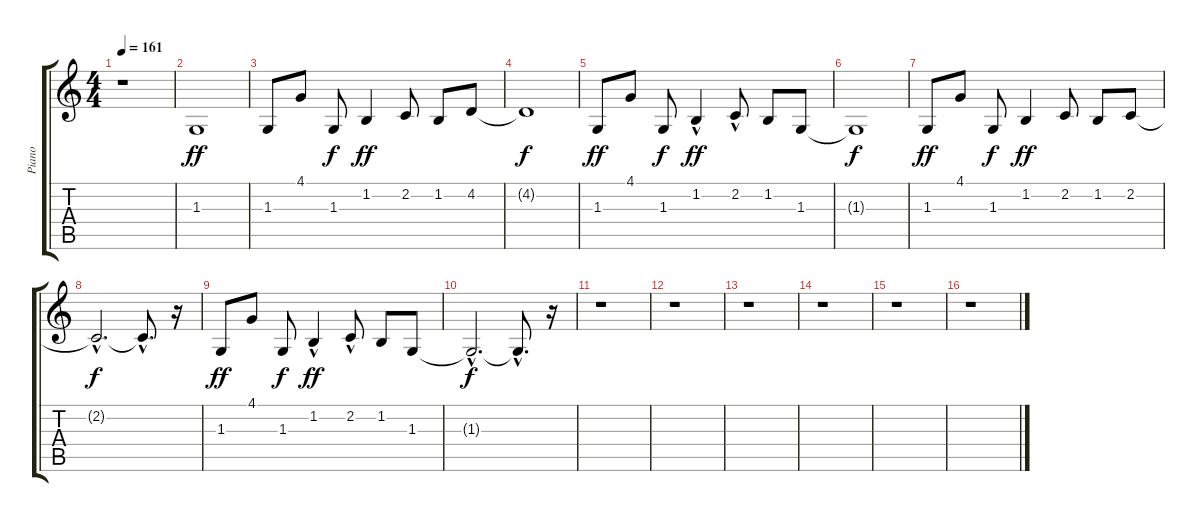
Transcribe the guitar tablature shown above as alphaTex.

\track ("Piano" "Piano") {instrument electricgrandpiano}
\staff {score tabs}
\tuning (Eb4 Bb3 Gb3 Db3 Ab2 Eb2) {hide}
\ts (4 4)
\tempo 161
\clef g2
\ks c
r.1{dy f} |
1.3.1{dy ff volume 12 balance 8} |
1.3.8 4.1.8 1.3.8{dy f} 1.2.4{dy ff} 2.2.8 1.2.8 4.2.8 |
4.2{t}.1{dy f} |
1.3.8{dy ff} 4.1.8 1.3.8{dy f} 1.2{hac}.4{dy ff} 2.2{hac}.8 1.2.8 1.3.8 |
1.3{t}.1{dy f} |
1.3.8{dy ff} 4.1.8 1.3.8{dy f} 1.2.4{dy ff} 2.2.8 1.2.8 2.2.8 |
2.2{hac t}.2{d dy f} 2.2{hac t}.8{d} r.16 |
1.3.8{dy ff} 4.1.8 1.3.8{dy f} 1.2{hac}.4{dy ff} 2.2{hac}.8 1.2.8 1.3.8 |
1.3{hac t}.2{d dy f} 1.3{hac t}.8{d} r.16 |
r.1 |
r.1 |
r.1 |
r.1 |
r.1 |
r.1
